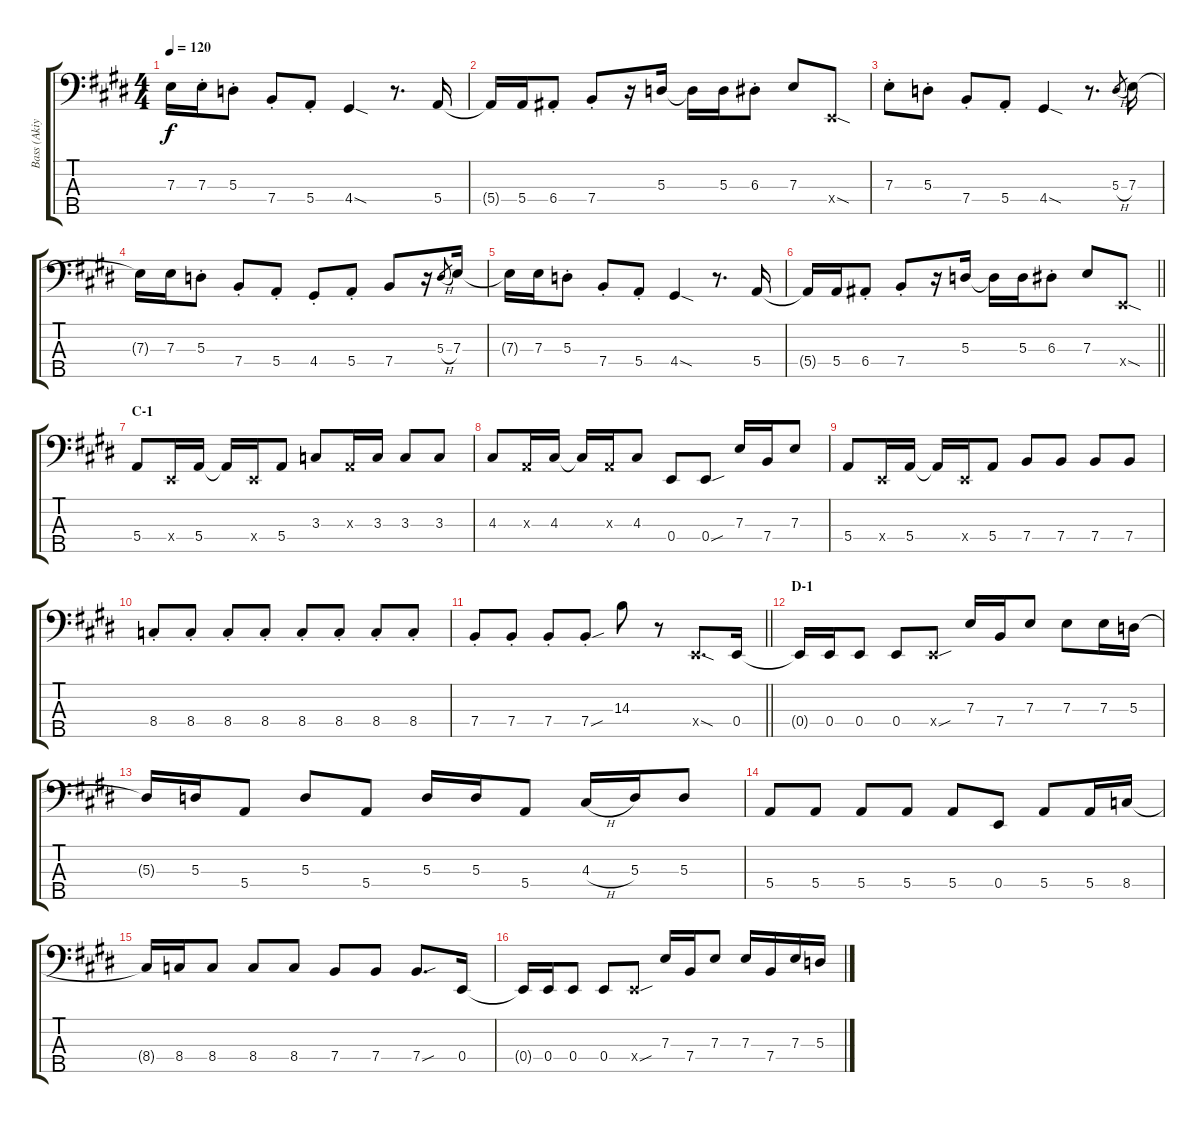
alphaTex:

\track ("Bass (Akiyama Mio)" "Bass (Akiy") {instrument electricbassfinger}
\staff {score tabs}
\tuning (G2 D2 A1 E1 B0) {hide}
\ts (4 4)
\tempo 120
\clef f4
\ks e
7.3{t}.16{dy f} 7.3{st}.16 5.3{st}.8 7.4{st}.8 5.4{st}.8 4.4{sod}.4 r.8{d} 5.4.16 |
5.4{t}.16 5.4.16 6.4{st}.8 7.4{st}.8 r.16 5.3.16 5.3{t}.16 5.3.16 6.3{st}.8 7.3.8 0.4{sod x}.8 |
7.3{st}.8 5.3{st}.8 7.4{st}.8 5.4{st}.8 4.4{sod}.4 r.8{d} 5.3{h}.8{gr} 7.3.16 |
7.3{t}.16 7.3.16 5.3{st}.8 7.4{st}.8 5.4{st}.8 4.4{st}.8 5.4{st}.8 7.4.8 r.16 5.3{h}.8{gr} 7.3.16 |
7.3{t}.16 7.3.16 5.3{st}.8 7.4{st}.8 5.4{st}.8 4.4{sod}.4 r.8{d} 5.4.16 |
\barLineRight lightlight
5.4{t}.16 5.4.16 6.4{st}.8 7.4{st}.8 r.16 5.3.16 5.3{t}.16 5.3.16 6.3{st}.8 7.3.8 0.4{sod x}.8 |
\section ("" "C-1")
5.4.8 0.4{x}.16 5.4.16 5.4{t}.16 0.4{x}.16 5.4.8 3.3.8 0.3{x}.16 3.3.16 3.3.8 3.3.8 |
4.3.8 0.3{x}.16 4.3.16 4.3{t}.16 0.3{x}.16 4.3.8 0.4.8 0.4{sou}.8 7.3.16 7.4.16 7.3.8 |
5.4.8 0.4{x}.16 5.4.16 5.4{t}.16 0.4{x}.16 5.4.8 7.4.8 7.4.8 7.4.8 7.4.8 |
8.4{st}.8 8.4{st}.8 8.4{st}.8 8.4{st}.8 8.4{st}.8 8.4{st}.8 8.4{st}.8 8.4{st}.8 |
\barLineRight lightlight
7.4{st}.8 7.4{st}.8 7.4{st}.8 7.4{sou st}.8 14.3.8 r.8 0.4{sod x}.8{d} 0.4.16 |
\section ("" "D-1")
0.4{t}.16 0.4.16 0.4.8 0.4.8 0.4{sou x}.8 7.3.16 7.4.16 7.3.8 7.3.8 7.3.16 5.3.16 |
5.3{t}.16 5.3.16 5.4.8 5.3.8 5.4.8 5.3.16 5.3.16 5.4.8 4.3{h}.16 5.3.16 5.3.8 |
5.4.8 5.4.8 5.4.8 5.4.8 5.4.8 0.4.8 5.4.8 5.4.16 8.4.16 |
8.4{t}.16 8.4.16 8.4.8 8.4.8 8.4.8 7.4.8 7.4.8 7.4{sou}.8{d} 0.4.16 |
0.4{t}.16 0.4.16 0.4.8 0.4.8 0.4{sou x}.8 7.3.16 7.4.16 7.3.8 7.3.16 7.4.16 7.3.16 5.3.16
